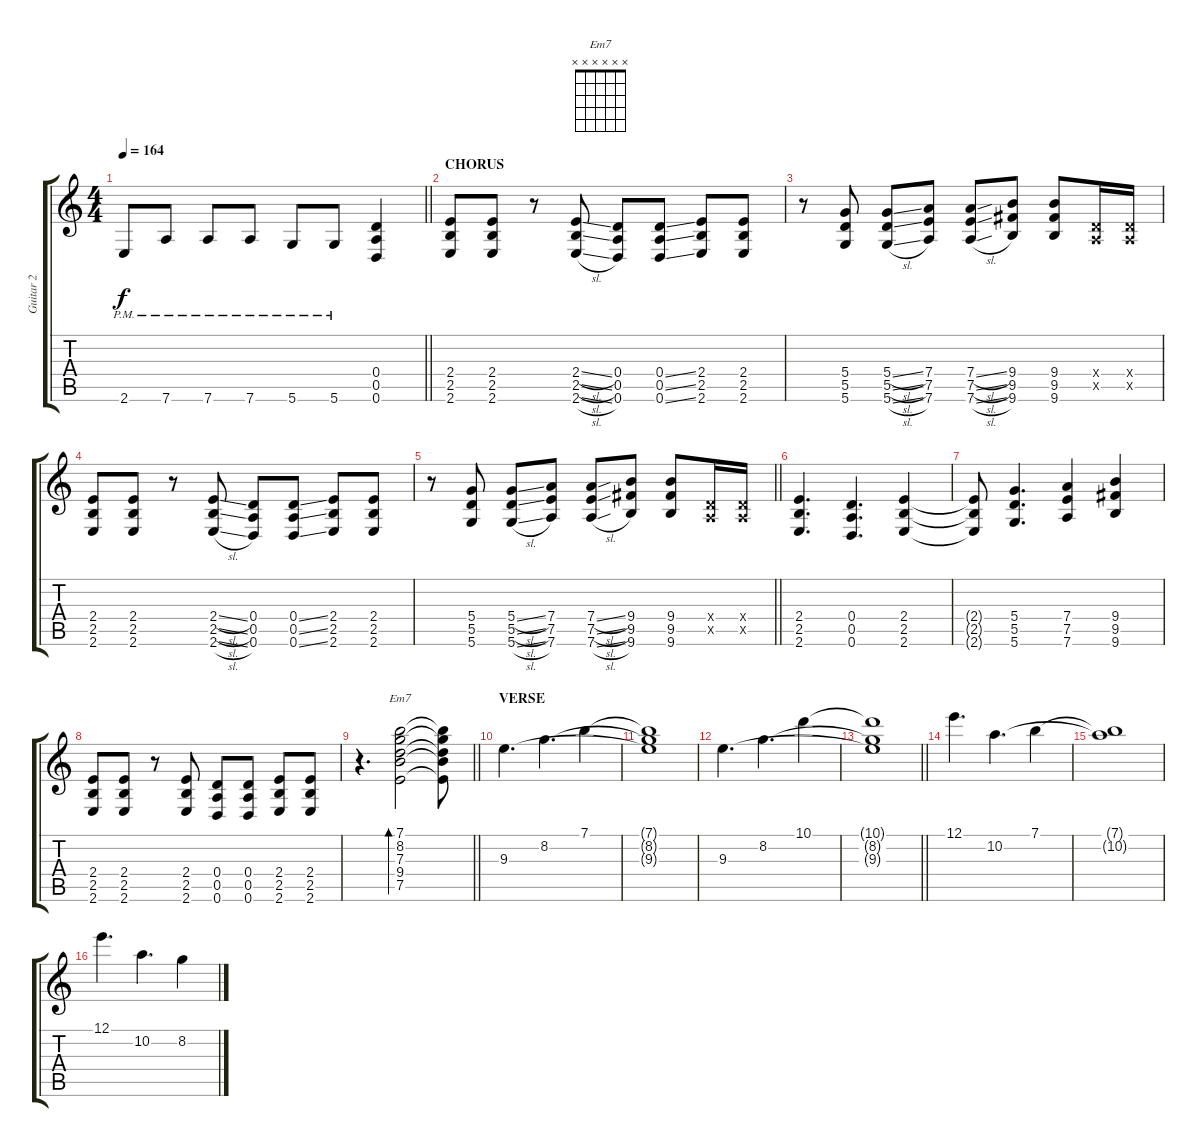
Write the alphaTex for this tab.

\track ("Guitar 2" "Guitar 2") {instrument overdrivenguitar}
\staff {score tabs}
\tuning (E4 B3 G3 D3 A2 D2) {hide}
\chord ("Em7" x x x x x x)
\ts (4 4)
\tempo 164
\clef g2
\barLineRight lightlight
\ks c
2.6{pm}.8{dy f} 7.6{pm}.8 7.6{pm}.8 7.6{pm}.8 5.6{pm}.8 5.6{pm}.8 (0.4 0.5 0.6).4 |
\section ("" "CHORUS")
(2.4 2.5 2.6).8 (2.4 2.5 2.6).8 r.8 (2.4{sl} 2.5{sl} 2.6{sl}).8 (0.4 0.5 0.6).8 (0.4{ss} 0.5{ss} 0.6{ss}).8 (2.4 2.5 2.6).8 (2.4 2.5 2.6).8 |
r.8 (5.4 5.5 5.6).8 (5.4{sl} 5.5{sl} 5.6{sl}).8 (7.4 7.5 7.6).8 (7.4{sl} 7.5{sl} 7.6{sl}).8 (9.4 9.5 9.6).8 (9.4 9.5 9.6).8 (0.4{x} 0.5{x}).16 (0.4{x} 0.5{x}).16 |
(2.4 2.5 2.6).8 (2.4 2.5 2.6).8 r.8 (2.4{sl} 2.5{sl} 2.6{sl}).8 (0.4 0.5 0.6).8 (0.4{ss} 0.5{ss} 0.6{ss}).8 (2.4 2.5 2.6).8 (2.4 2.5 2.6).8 |
\barLineRight lightlight
r.8 (5.4 5.5 5.6).8 (5.4{sl} 5.5{sl} 5.6{sl}).8 (7.4 7.5 7.6).8 (7.4{sl} 7.5{sl} 7.6{sl}).8 (9.4 9.5 9.6).8 (9.4 9.5 9.6).8 (0.4{x} 0.5{x}).16 (0.4{x} 0.5{x}).16 |
(2.4 2.5 2.6).4{d} (0.4 0.5 0.6).4{d} (2.4 2.5 2.6).4 |
(2.4{t} 2.5{t} 2.6{t}).8 (5.4 5.5 5.6).4{d} (7.4 7.5 7.6).4 (9.4 9.5 9.6).4 |
(2.4 2.5 2.6).8 (2.4 2.5 2.6).8 r.8 (2.4 2.5 2.6).8 (0.4 0.5 0.6).8 (0.4 0.5 0.6).8 (2.4 2.5 2.6).8 (2.4 2.5 2.6).8 |
\barLineRight lightlight
r.4{d} (7.1 8.2 7.3 9.4 7.5).2{bd 240 ch "Em7"} (7.1{t} 8.2{t} 7.3{t} 9.4{t} 7.5{t}).8 |
\section ("" "VERSE")
9.3.4{d} 8.2.4{d} 7.1.4 |
(7.1{t} 8.2{t} 9.3{t}).1 |
9.3.4{d} 8.2.4{d} 10.1.4 |
\barLineRight lightlight
(10.1{t} 8.2{t} 9.3{t}).1 |
12.1.4{d} 10.2.4{d} 7.1.4 |
(7.1{t} 10.2{t}).1 |
12.1.4{d} 10.2.4{d} 8.2.4
